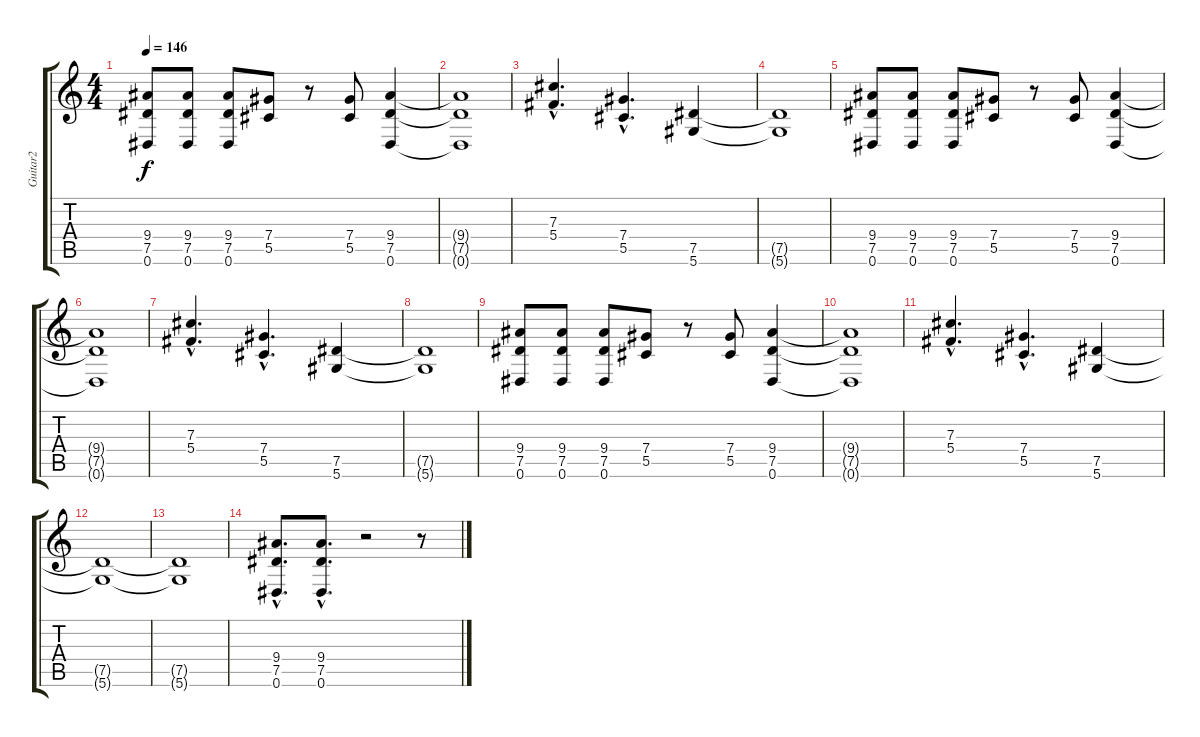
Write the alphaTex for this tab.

\track ("Guitar2" "Guitar2") {instrument distortionguitar}
\staff {score tabs}
\tuning (Eb4 Bb3 Gb3 Db3 Ab2 Eb2) {hide}
\ts (4 4)
\tempo 146
\clef g2
\ks c
(9.4 7.5 0.6).8{dy f} (9.4 7.5 0.6).8 (9.4 7.5 0.6).8 (7.4 5.5).8 r.8 (7.4 5.5).8 (9.4 7.5 0.6).4 |
(9.4{t} 7.5{t} 0.6{t}).1 |
(7.3{hac} 5.4{hac}).4{d} (7.4{hac} 5.5{hac}).4{d} (7.5 5.6).4 |
(7.5{t} 5.6{t}).1 |
(9.4 7.5 0.6).8 (9.4 7.5 0.6).8 (9.4 7.5 0.6).8 (7.4 5.5).8 r.8 (7.4 5.5).8 (9.4 7.5 0.6).4 |
(9.4{t} 7.5{t} 0.6{t}).1 |
(7.3{hac} 5.4{hac}).4{d} (7.4{hac} 5.5{hac}).4{d} (7.5 5.6).4 |
(7.5{t} 5.6{t}).1 |
(9.4 7.5 0.6).8 (9.4 7.5 0.6).8 (9.4 7.5 0.6).8 (7.4 5.5).8 r.8 (7.4 5.5).8 (9.4 7.5 0.6).4 |
(9.4{t} 7.5{t} 0.6{t}).1 |
(7.3{hac} 5.4{hac}).4{d} (7.4{hac} 5.5{hac}).4{d} (7.5 5.6).4 |
(7.5{t} 5.6{t}).1 |
(7.5{t} 5.6{t}).1 |
(9.4{hac} 7.5{hac} 0.6{hac}).8{d} (9.4{hac} 7.5{hac} 0.6{hac}).8{d} r.2 r.8
